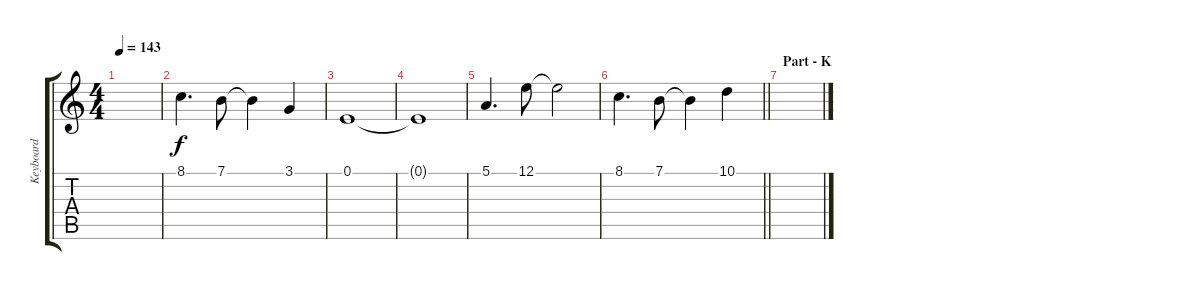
\track ("Keyboard" "Keyboard") {instrument stringensemble2}
\staff {score tabs}
\tuning (E4 B3 G3 D3 A2 E2) {hide}
\ts (4 4)
\tempo 143
\clef g2
\ks c
|
8.1.4{d} 7.1.8 7.1{t}.4 3.1.4 |
0.1.1 |
0.1{t}.1 |
5.1.4{d} 12.1.8 12.1{t}.2 |
\barLineRight lightlight
8.1.4{d} 7.1.8 7.1{t}.4 10.1.4 |
\section ("" "Part - K")
